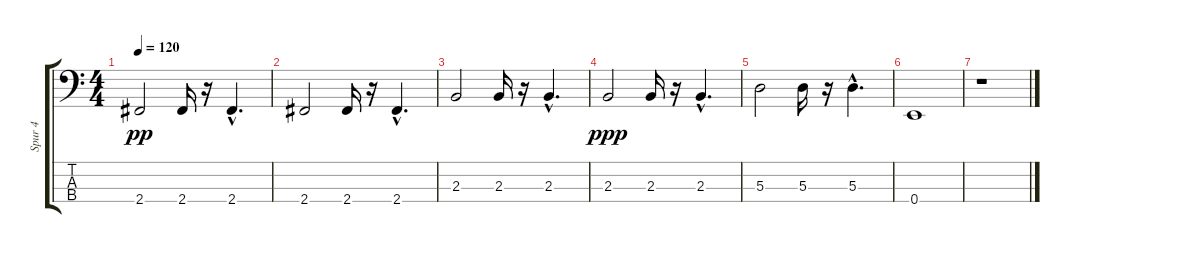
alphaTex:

\track ("Spur 4" "Spur 4") {instrument electricbasspick}
\staff {score tabs}
\tuning (G2 D2 A1 E1) {hide}
\ts (4 4)
\tempo 120
\clef f4
\ks c
2.4.2{dy pp} 2.4.16 r.16 2.4{hac}.4{d} |
2.4.2 2.4.16 r.16 2.4{hac}.4{d} |
2.3.2 2.3.16 r.16 2.3{hac}.4{d} |
2.3.2{dy ppp} 2.3.16 r.16 2.3{hac}.4{d} |
5.3.2 5.3.16 r.16 5.3{hac}.4{d} |
0.4.1 |
r.1
